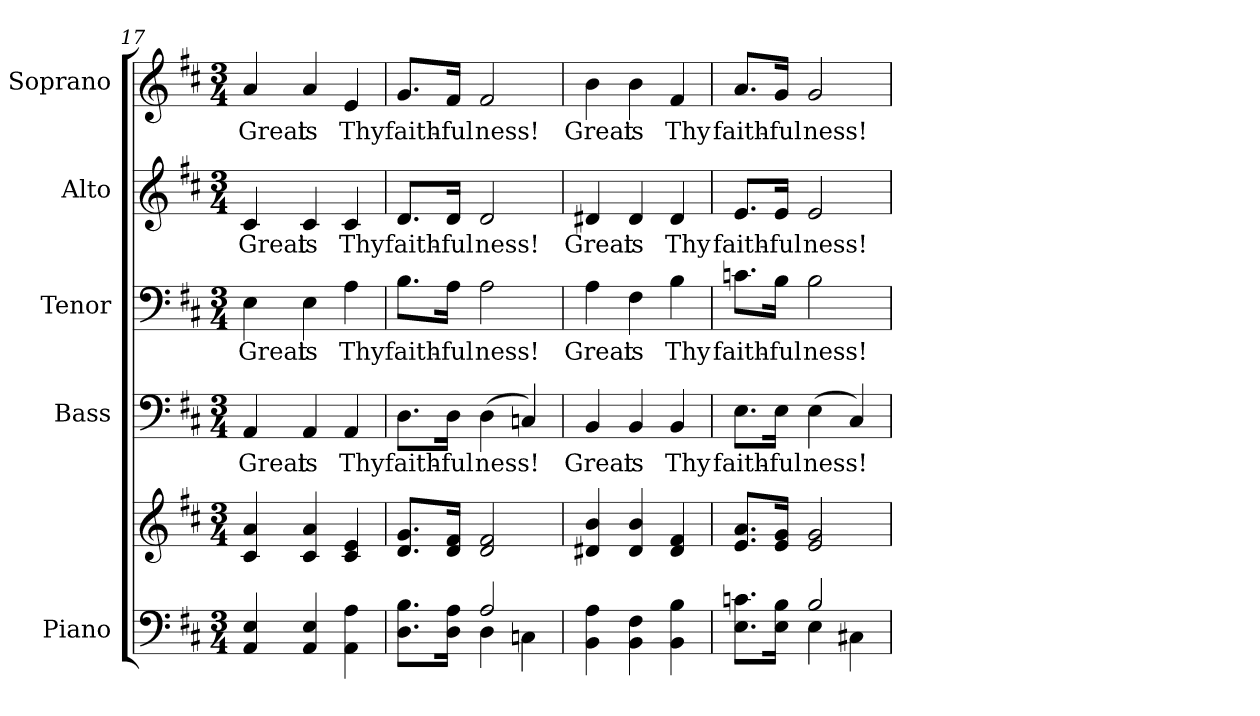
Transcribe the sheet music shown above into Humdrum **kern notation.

**kern	**kern	**kern	**text	**kern	**text	**kern	**text	**kern	**text
*part5	*part5	*part4	*part4	*part3	*part3	*part2	*part2	*part1	*part1
*staff6	*staff5	*staff4	*staff4	*staff3	*staff3	*staff2	*staff2	*staff1	*staff1
*I"Piano	*	*I"Bass	*	*I"Tenor	*	*I"Alto	*	*I"Soprano	*
*I'Pno.	*	*I'B.	*	*I'T.	*	*I'A.	*	*I'S.	*
*clefF4	*clefG2	*clefF4	*	*clefF4	*	*clefG2	*	*clefG2	*
*k[f#c#]	*k[f#c#]	*k[f#c#]	*	*k[f#c#]	*	*k[f#c#]	*	*k[f#c#]	*
*D:	*D:	*D:	*	*D:	*	*D:	*	*D:	*
*M3/4	*M3/4	*M3/4	*	*M3/4	*	*M3/4	*	*M3/4	*
=17	=17	=17	=17	=17	=17	=17	=17	=17	=17
!	!	!	!LO:LY:b:color=#000000	!	!	!	!	!	!
!	!	!	!	!	!LO:LY:b:color=#000000	!	!	!	!
!	!	!	!	!	!	!	!LO:LY:b:color=#000000	!	!
!	!	!	!	!	!	!	!	!	!LO:LY:b:color=#000000
4AAi/ 4Ei	4c#i/ 4ai	4AAi/	Great	4Ei\	Great	4c#i/	Great	4ai/	Great
!	!	!	!LO:LY:b:color=#000000	!	!	!	!	!	!
!	!	!	!	!	!LO:LY:b:color=#000000	!	!	!	!
!	!	!	!	!	!	!	!LO:LY:b:color=#000000	!	!
!	!	!	!	!	!	!	!	!	!LO:LY:b:color=#000000
4AAi/ 4Ei	4c#i/ 4ai	4AAi/	is	4Ei\	is	4c#i/	is	4ai/	is
!	!	!	!LO:LY:b:color=#000000	!	!	!	!	!	!
!	!	!	!	!	!LO:LY:b:color=#000000	!	!	!	!
!	!	!	!	!	!	!	!LO:LY:b:color=#000000	!	!
!	!	!	!	!	!	!	!	!	!LO:LY:b:color=#000000
4AAi\ 4Ai	4c#i/ 4ei	4AAi/	Thy	4Ai\	Thy	4c#i/	Thy	4ei/	Thy
=18	=18	=18	=18	=18	=18	=18	=18	=18	=18
*^	*	*	*	*	*	*	*	*	*
!	!	!	!	!LO:LY:b:color=#000000	!	!	!	!	!	!
!	!	!	!	!	!	!LO:LY:b:color=#000000	!	!	!	!
!	!	!	!	!	!	!	!	!LO:LY:b:color=#000000	!	!
!	!	!	!	!	!	!	!	!	!	!LO:LY:b:color=#000000
8.Di\ 8.Bi\L	4ryy	8.di/ 8.gi/L	8.Di\L	faith-	8.Bi\L	faith-	8.di/L	faith-	8.gi/L	faith-
!	!	!	!	!LO:LY:b:color=#000000	!	!	!	!	!	!
!	!	!	!	!	!	!LO:LY:b:color=#000000	!	!	!	!
!	!	!	!	!	!	!	!	!LO:LY:b:color=#000000	!	!
!	!	!	!	!	!	!	!	!	!	!LO:LY:b:color=#000000
16Di\ 16Ai\Jk	.	16di/ 16f#i/Jk	16Di\Jk	-ful	16Ai\Jk	-ful	16di/Jk	-ful	16f#i/Jk	-ful
!	!	!	!	!LO:LY:b:color=#000000	!	!	!	!	!	!
!	!	!	!	!	!	!LO:LY:b:color=#000000	!	!	!	!
!	!	!	!	!	!	!	!	!LO:LY:b:color=#000000	!	!
!	!	!	!	!	!	!	!	!	!	!LO:LY:b:color=#000000
2Ai/	4Di\	2di/ 2f#i	(4Di\	ness!	2Ai\	ness!	2di/	ness!	2f#i/	ness!
.	4Cni\	.	4Cni/)	.	.	.	.	.	.	.
*v	*v	*	*	*	*	*	*	*	*	*
!!LO:PB:g=z
=19	=19	=19	=19	=19	=19	=19	=19	=19	=19
*^	*	*	*	*	*	*	*	*	*
!	!	!	!	!LO:LY:b:color=#000000	!	!	!	!	!	!
*v	*v	*	*	*	*	*	*	*	*	*
*^	*	*	*	*	*	*	*	*	*
!	!	!	!	!	!	!LO:LY:b:color=#000000	!	!	!	!
*v	*v	*	*	*	*	*	*	*	*	*
*^	*	*	*	*	*	*	*	*	*
!	!	!	!	!	!	!	!	!LO:LY:b:color=#000000	!	!
*v	*v	*	*	*	*	*	*	*	*	*
*^	*	*	*	*	*	*	*	*	*
!	!	!	!	!	!	!	!	!	!	!LO:LY:b:color=#000000
*v	*v	*	*	*	*	*	*	*	*	*
4BBi\ 4Ai	4d#Xi/ 4bi	4BBi/	Great	4Ai\	Great	4d#Xi/	Great	4bi\	Great
!	!	!	!LO:LY:b:color=#000000	!	!	!	!	!	!
!	!	!	!	!	!LO:LY:b:color=#000000	!	!	!	!
!	!	!	!	!	!	!	!LO:LY:b:color=#000000	!	!
!	!	!	!	!	!	!	!	!	!LO:LY:b:color=#000000
4BBi\ 4F#i	4d#i/ 4bi	4BBi/	is	4F#i\	is	4d#i/	is	4bi\	is
!	!	!	!LO:LY:b:color=#000000	!	!	!	!	!	!
!	!	!	!	!	!LO:LY:b:color=#000000	!	!	!	!
!	!	!	!	!	!	!	!LO:LY:b:color=#000000	!	!
!	!	!	!	!	!	!	!	!	!LO:LY:b:color=#000000
4BBi\ 4Bi	4d#i/ 4f#i	4BBi/	Thy	4Bi\	Thy	4d#i/	Thy	4f#i/	Thy
=20	=20	=20	=20	=20	=20	=20	=20	=20	=20
*^	*	*	*	*	*	*	*	*	*
!	!	!	!	!LO:LY:b:color=#000000	!	!	!	!	!	!
!	!	!	!	!	!	!LO:LY:b:color=#000000	!	!	!	!
!	!	!	!	!	!	!	!	!LO:LY:b:color=#000000	!	!
!	!	!	!	!	!	!	!	!	!	!LO:LY:b:color=#000000
8.Ei\ 8.cni\L	4ryy	8.ei/ 8.ai/L	8.Ei\L	faith-	8.cni\L	faith-	8.ei/L	faith-	8.ai/L	faith-
!	!	!	!	!LO:LY:b:color=#000000	!	!	!	!	!	!
!	!	!	!	!	!	!LO:LY:b:color=#000000	!	!	!	!
!	!	!	!	!	!	!	!	!LO:LY:b:color=#000000	!	!
!	!	!	!	!	!	!	!	!	!	!LO:LY:b:color=#000000
16Ei\ 16Bi\Jk	.	16ei/ 16gi/Jk	16Ei\Jk	-ful	16Bi\Jk	-ful	16ei/Jk	-ful	16gi/Jk	-ful
!	!	!	!	!LO:LY:b:color=#000000	!	!	!	!	!	!
!	!	!	!	!	!	!LO:LY:b:color=#000000	!	!	!	!
!	!	!	!	!	!	!	!	!LO:LY:b:color=#000000	!	!
!	!	!	!	!	!	!	!	!	!	!LO:LY:b:color=#000000
2Bi/	4Ei\	2ei/ 2gi	(4Ei\	ness!	2Bi\	ness!	2ei/	ness!	2gi/	ness!
.	4C#Xi\	.	4C#i/)	.	.	.	.	.	.	.
*v	*v	*	*	*	*	*	*	*	*	*
=	=	=	=	=	=	=	=	=	=
*-	*-	*-	*-	*-	*-	*-	*-	*-	*-
